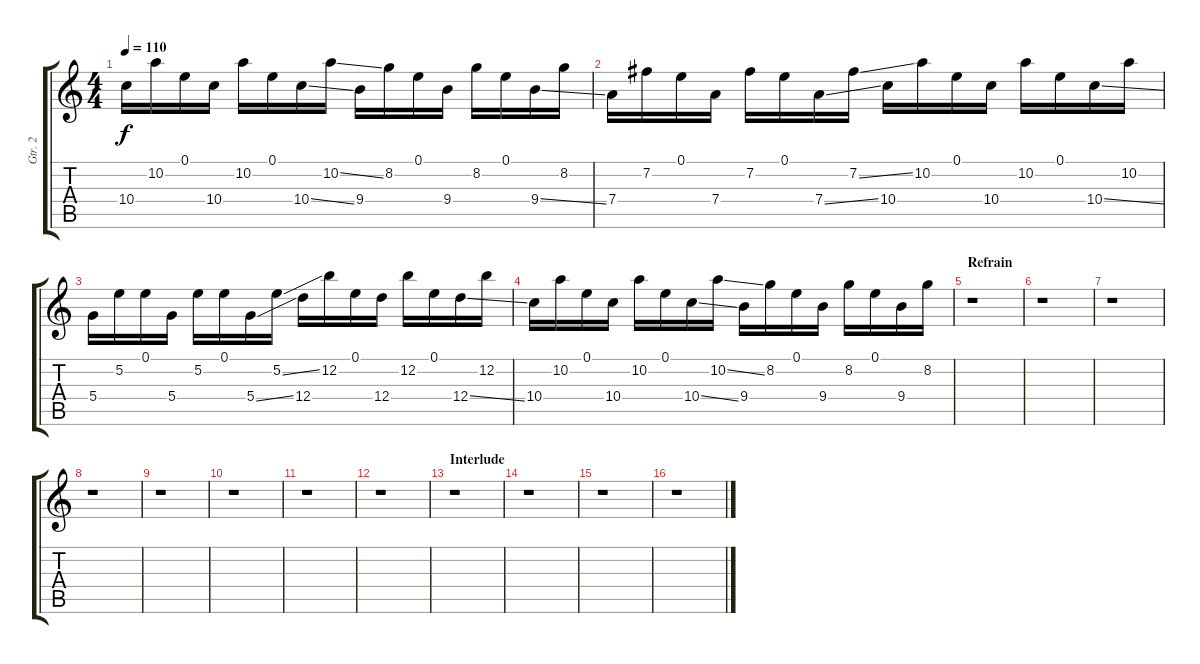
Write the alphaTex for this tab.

\track ("Gtr. 2" "Gtr. 2") {instrument acousticguitarnylon}
\staff {score tabs}
\tuning (E4 B3 G3 D3 A2 E2) {hide}
\ts (4 4)
\tempo 110
\clef g2
\ks c
10.4.16{dy f} 10.2.16 0.1.16 10.4.16 10.2.16 0.1.16 10.4{ss}.16 10.2{ss}.16 9.4.16 8.2.16 0.1.16 9.4.16 8.2.16 0.1.16 9.4{ss}.16 8.2.16 |
7.4.16 7.2.16 0.1.16 7.4.16 7.2.16 0.1.16 7.4{ss}.16 7.2{ss}.16 10.4.16 10.2.16 0.1.16 10.4.16 10.2.16 0.1.16 10.4{ss}.16 10.2.16 |
5.4.16 5.2.16 0.1.16 5.4.16 5.2.16 0.1.16 5.4{ss}.16 5.2{ss}.16 12.4.16 12.2.16 0.1.16 12.4.16 12.2.16 0.1.16 12.4{ss}.16 12.2.16 |
10.4.16 10.2.16 0.1.16 10.4.16 10.2.16 0.1.16 10.4{ss}.16 10.2{ss}.16 9.4.16 8.2.16 0.1.16 9.4.16 8.2.16 0.1.16 9.4.16 8.2.16 |
\section ("" "Refrain")
r.1 |
r.1 |
r.1 |
r.1 |
r.1 |
r.1 |
r.1 |
r.1 |
\section ("" "Interlude")
r.1 |
r.1 |
r.1 |
r.1
